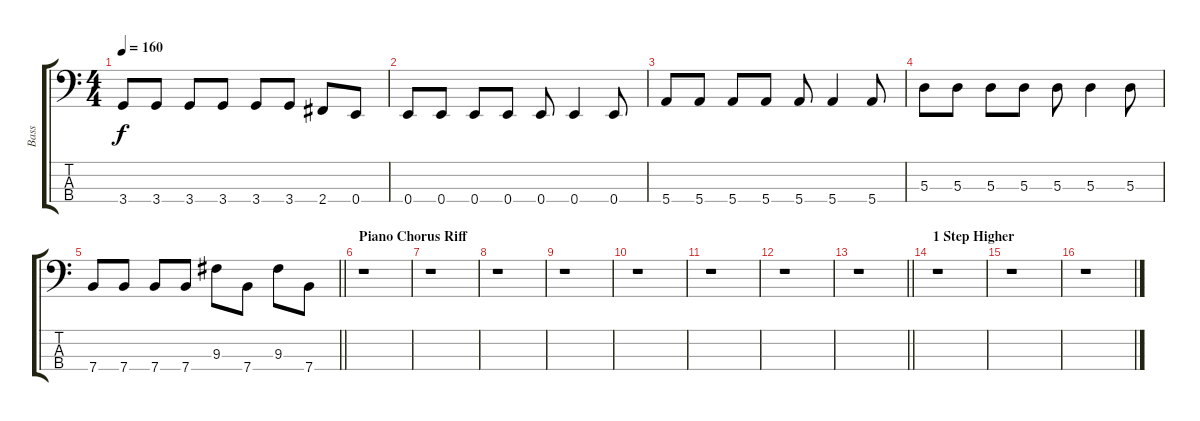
\track ("Bass" "Bass") {instrument electricbassfinger}
\staff {score tabs}
\tuning (G2 D2 A1 E1) {hide}
\ts (4 4)
\tempo 160
\clef f4
\ks c
3.4.8{dy f} 3.4.8 3.4.8 3.4.8 3.4.8 3.4.8 2.4.8 0.4.8 |
0.4.8 0.4.8 0.4.8 0.4.8 0.4.8 0.4.4 0.4.8 |
5.4.8 5.4.8 5.4.8 5.4.8 5.4.8 5.4.4 5.4.8 |
5.3.8 5.3.8 5.3.8 5.3.8 5.3.8 5.3.4 5.3.8 |
\barLineRight lightlight
7.4.8 7.4.8 7.4.8 7.4.8 9.3.8 7.4.8 9.3.8 7.4.8 |
\section ("" "Piano Chorus Riff")
r.1 |
r.1 |
r.1 |
r.1 |
r.1 |
r.1 |
r.1 |
\barLineRight lightlight
r.1 |
\section ("" "1 Step Higher")
r.1 |
r.1 |
r.1
